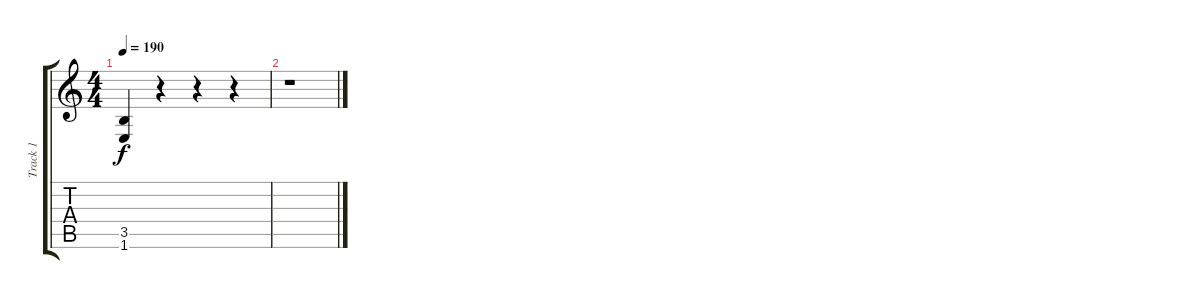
\track ("Track 1" "Track 1") {instrument distortionguitar}
\staff {score tabs}
\tuning (Eb4 Bb3 Gb3 Db3 Ab2 Eb2) {hide}
\ts (4 4)
\tempo 190
\clef g2
\ks c
(3.5 1.6).4{dy f} r.4 r.4 r.4 |
r.1
